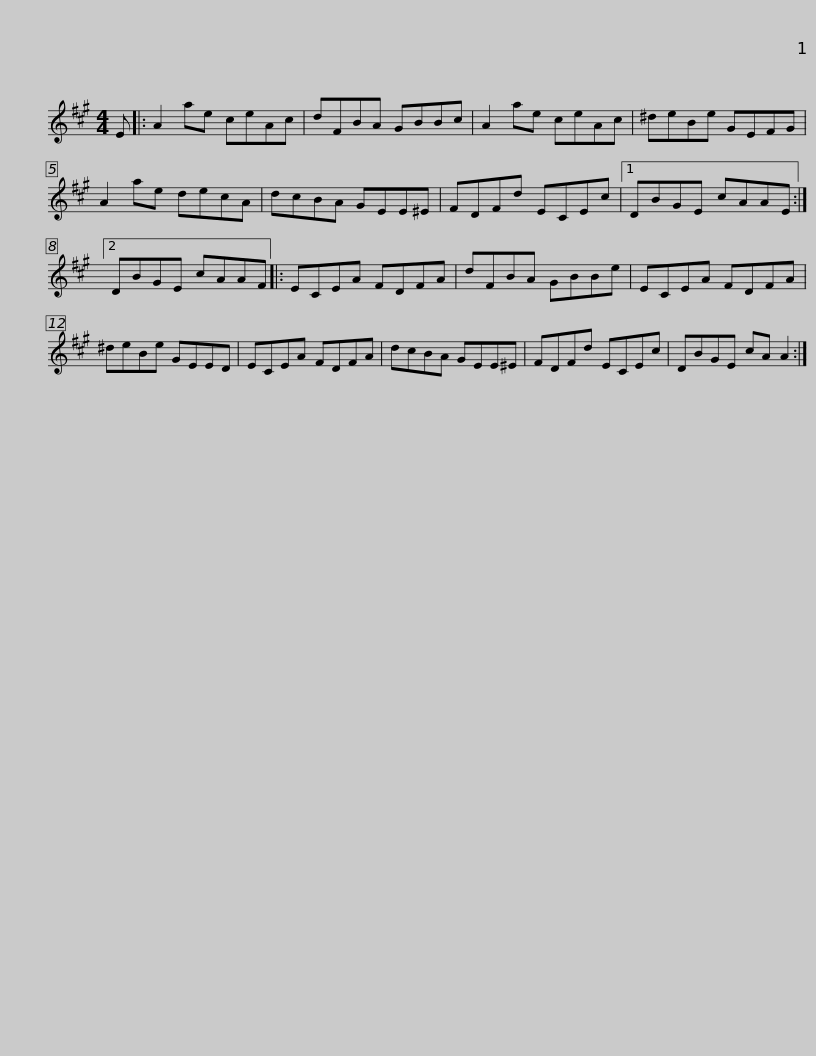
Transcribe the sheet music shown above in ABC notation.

X:1
L:1/8
M:4/4
I:linebreak $
K:A
V:1 treble
V:1
 E |: A2 ae ceAc | dFBA GBBc | A2 ae ceAc | ^deBe GEFG | %5
 A2 ae decA |$ dcBA GEE^E | FDFd ECEc |1 DBGE cAAE :|2 DBGE cAAF |: %10
 ECEA FDFA |$ dFBA GBBe | ECEA FDFA | ^deBe GEED | ECEA FDFA | %15
 dcBA GEE^E |$ FDFd ECEc | DBGE cA A2 :| %18
